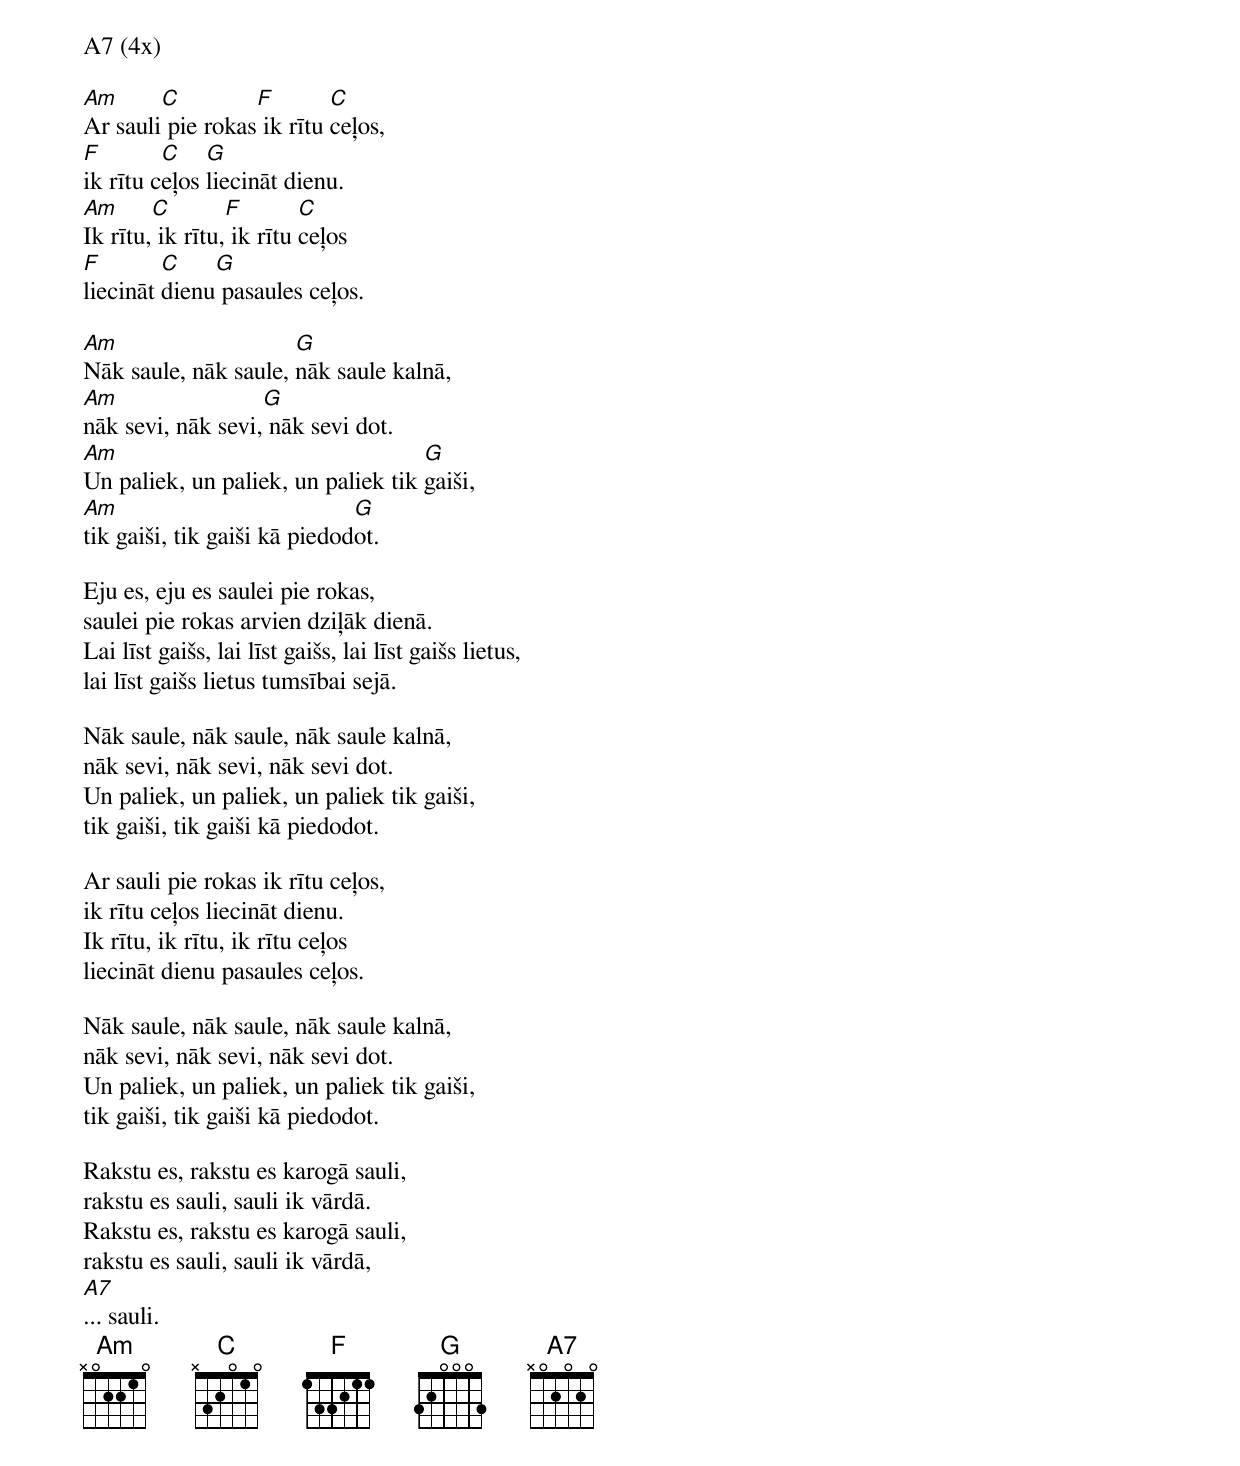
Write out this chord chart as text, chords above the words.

A7 (4x)

Am      C         F        C
Ar sauli pie rokas ik rītu ceļos,
F        C    G
ik rītu ceļos liecināt dienu.
Am      C        F        C
Ik rītu, ik rītu, ik rītu ceļos
F        C    G
liecināt dienu pasaules ceļos.

Am                    G
Nāk saule, nāk saule, nāk saule kalnā,
Am                 G
nāk sevi, nāk sevi, nāk sevi dot.
Am                                  G
Un paliek, un paliek, un paliek tik gaiši,
Am                            G
tik gaiši, tik gaiši kā piedodot.

Eju es, eju es saulei pie rokas,
saulei pie rokas arvien dziļāk dienā.
Lai līst gaišs, lai līst gaišs, lai līst gaišs lietus,
lai līst gaišs lietus tumsībai sejā.

Nāk saule, nāk saule, nāk saule kalnā,
nāk sevi, nāk sevi, nāk sevi dot.
Un paliek, un paliek, un paliek tik gaiši,
tik gaiši, tik gaiši kā piedodot.

Ar sauli pie rokas ik rītu ceļos,
ik rītu ceļos liecināt dienu.
Ik rītu, ik rītu, ik rītu ceļos
liecināt dienu pasaules ceļos.

Nāk saule, nāk saule, nāk saule kalnā,
nāk sevi, nāk sevi, nāk sevi dot.
Un paliek, un paliek, un paliek tik gaiši,
tik gaiši, tik gaiši kā piedodot.

Rakstu es, rakstu es karogā sauli,
rakstu es sauli, sauli ik vārdā.
Rakstu es, rakstu es karogā sauli,
rakstu es sauli, sauli ik vārdā,
A7
... sauli.
